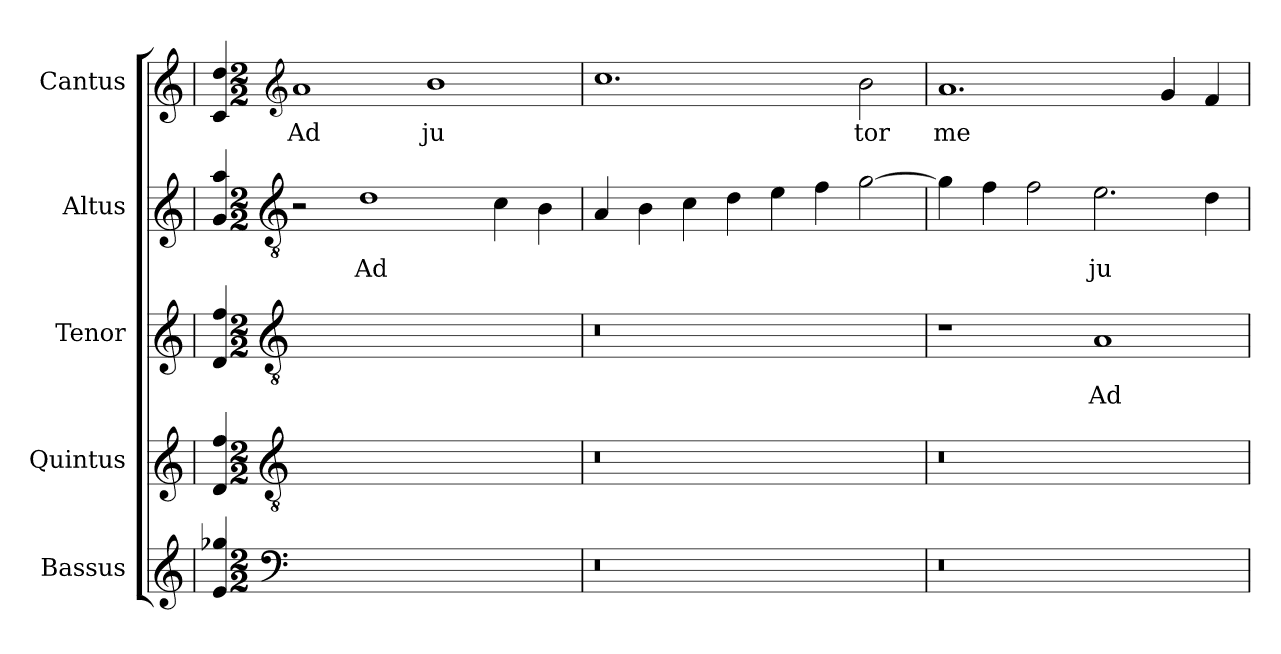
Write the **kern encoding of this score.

**kern	**kern	**kern	**text	**kern	**text	**kern	**text
*part5	*part4	*part3	*part3	*part2	*part2	*part1	*part1
*staff5	*staff4	*staff3	*staff3	*staff2	*staff2	*staff1	*staff1
*I"Bassus	*I"Quintus	*I"Tenor	*	*I"Altus	*	*I"Cantus	*
!!LO:PB:g=z
*stria5	*stria5	*stria5	*	*stria5	*	*stria5	*
=1	=1	=1	=1!	=1	=1!	=1!	=1!
4gg-X/ 4e/	4ff/ 4d/	4ff/ 4d/	.	4aa/ 4g/	.	4dd/ 4c/	.
*clefF4	*clefGv2	*clefGv2	*	*clefGv2	*	*clefG2	*
*M2/2	*M2/2	*M2/2	*	*M2/2	*	*M2/2	*
*met(c|)	*met(c|)	*met(c|)	*	*met(c|)	*	*met(c|)	*
!	!	!	!	!	!	!	!LO:LY:b:cj
0ryy	0ryy	0ryy	.	2r	.	1a	Ad
!	!	!	!	!	!LO:LY:b:cj	!	!
.	.	.	.	1d	Ad	.	.
!	!	!	!	!	!	!	!LO:LY:b:cj
.	.	.	.	.	.	1b	ju
.	.	.	.	4c\	.	.	.
.	.	.	.	4B\	.	.	.
=2	=2	=2	=2	=2	=2	=2	=2
0r	0r	0r	.	4A/	.	1.cc	.
.	.	.	.	4B\	.	.	.
.	.	.	.	4c\	.	.	.
.	.	.	.	4d\	.	.	.
.	.	.	.	4e\	.	.	.
.	.	.	.	4f\	.	.	.
!	!	!	!	!	!	!	!LO:LY:b:cj
.	.	.	.	[>2g\	.	2b\	tor
=3	=3	=3	=3	=3	=3	=3	=3
!	!	!	!	!	!	!	!LO:LY:b:cj
0r	0r	1r	.	4g\]	.	1.a	me
.	.	.	.	4f\	.	.	.
.	.	.	.	2f\	.	.	.
!	!	!	!LO:LY:b:cj	!	!LO:LY:b:cj	!	!
.	.	1A	Ad	2.e\	ju	.	.
.	.	.	.	.	.	4g/	.
.	.	.	.	4d\	.	4f/	.
=	=	=	=	=	=	=	=
*-	*-	*-	*-	*-	*-	*-	*-
